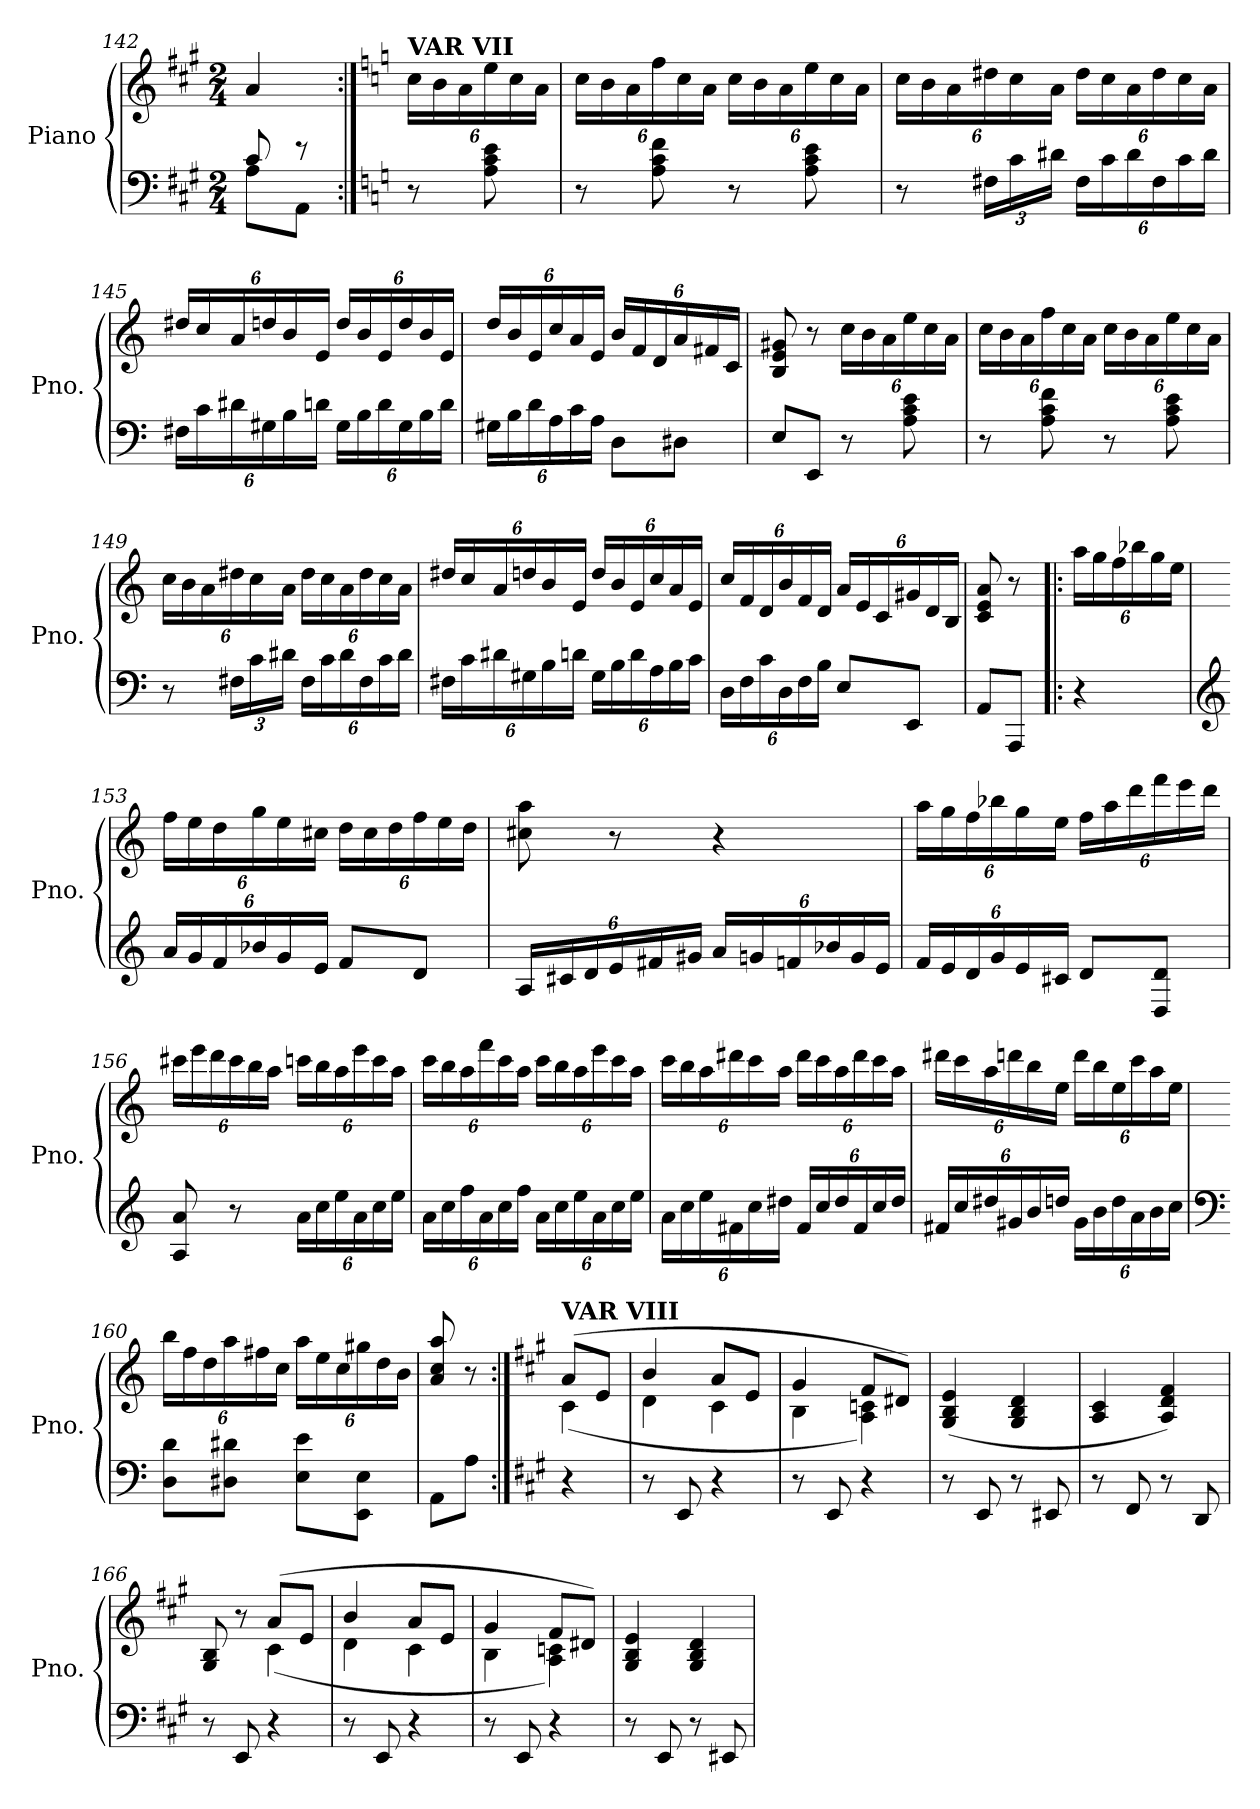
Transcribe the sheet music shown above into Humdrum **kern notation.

**kern	**kern
*part1	*part1
*staff2	*staff1
*I"Piano	*
*I'Pno.	*
!!LO:LB:g=z
*clefF4	*clefG2
*k[f#c#g#]	*k[f#c#g#]
*M2/4	*M2/4
=142	=142
*^	*
8c#/	8A\L	4a/
8r	8AA\J	.
*v	*v	*
=142X14:|!	=142X14:|!
*k[]	*k[]
*	*Xbrackettup
*^	*
!	!	!LO:TX:a:B:t=VAR VII
*v	*v	*
8r	24cc\LL
.	24b\
.	24a\
8A\ 8c\ 8e\	24ee\
.	24cc\
.	24a\JJ
=143	=143
8r	24cc\LL
.	24b\
.	24a\
8A\ 8c\ 8f\	24ff\
.	24cc\
.	24a\JJ
8r	24cc\LL
.	24b\
.	24a\
8A\ 8c\ 8e\	24ee\
.	24cc\
.	24a\JJ
=144	=144
8r	24cc\LL
.	24b\
.	24a\
*Xbrackettup	*
24F#X\LL	24dd#X\
24c\	24cc\
24d#X\JJ	24a\JJ
24F#\LL	24dd#\LL
24c\	24cc\
24d#\	24a\
24F#\	24dd#\
24c\	24cc\
24d#\JJ	24a\JJ
!!LO:PB:g=z
=145	=145
24F#X\LL	24dd#X/LL
24c\	24cc/
24d#X\	24a/
24G#X\	24ddn/
24B\	24b/
24dn\JJ	24e/JJ
24G#\LL	24dd/LL
24B\	24b/
24d\	24e/
24G#\	24dd/
24B\	24b/
24d\JJ	24e/JJ
=146	=146
24G#X\LL	24dd/LL
24B\	24b/
24d\	24e/
24A\	24cc/
24c\	24a/
24A\JJ	24e/JJ
8D\L	24b/LL
.	24f/
.	24d/
8D#X\J	24a/
.	24f#X/
.	24c/JJ
=147	=147
8E/L	8B/ 8e/ 8g#X/
8EE/J	8r
8r	24cc\LL
.	24b\
.	24a\
8A\ 8c\ 8e\	24ee\
.	24cc\
.	24a\JJ
=148	=148
8r	24cc\LL
.	24b\
.	24a\
8A\ 8c\ 8f\	24ff\
.	24cc\
.	24a\JJ
8r	24cc\LL
.	24b\
.	24a\
8A\ 8c\ 8e\	24ee\
.	24cc\
.	24a\JJ
!!LO:LB:g=z
=149	=149
8r	24cc\LL
.	24b\
.	24a\
24F#X\LL	24dd#X\
24c\	24cc\
24d#X\JJ	24a\JJ
24F#\LL	24dd#\LL
24c\	24cc\
24d#\	24a\
24F#\	24dd#\
24c\	24cc\
24d#\JJ	24a\JJ
=150	=150
24F#X\LL	24dd#X/LL
24c\	24cc/
24d#X\	24a/
24G#X\	24ddn/
24B\	24b/
24dn\JJ	24e/JJ
24G#\LL	24dd/LL
24B\	24b/
24d\	24e/
24A\	24cc/
24B\	24a/
24c\JJ	24e/JJ
=151	=151
24D\LL	24cc/LL
24F\	24f/
24c\	24d/
24D\	24b/
24F\	24f/
24B\JJ	24d/JJ
8E/L	24a/LL
.	24e/
.	24c/
8EE/J	24g#X/
.	24d/
.	24B/JJ
=152	=152
8AA/L	8c/ 8e/ 8a/
8AAA/J	8r
!!LO:LB:g=z
=152X15!|:	=152X15!|:
4r	24aa\LL
.	24gg\
.	24ff\
.	24bb-X\
.	24gg\
.	24ee\JJ
=153	=153
*clefG2	*
24a/LL	24ff\LL
24g/	24ee\
24f/	24dd\
24b-X/	24gg\
24g/	24ee\
24e/JJ	24cc#X\JJ
8f/L	24dd\LL
.	24cc#\
.	24dd\
8d/J	24ff\
.	24ee\
.	24dd\JJ
=154	=154
24A/LL	8cc#X\ 8aa\
24c#X/	.
24d/	.
24e/	8r
24f#X/	.
24g#X/JJ	.
24a/LL	4r
24gn/	.
24fn/	.
24b-X/	.
24g/	.
24e/JJ	.
!!LO:LB:g=z
=155	=155
24f/LL	24aa\LL
24e/	24gg\
24d/	24ff\
24g/	24bb-X\
24e/	24gg\
24c#X/JJ	24ee\JJ
8d/L	24ff\LL
.	24aa\
.	24ddd\
8D/ 8d/J	24fff\
.	24eee\
.	24ddd\JJ
=156	=156
8A/ 8a/	24ccc#X\LL
.	24eee\
.	24ddd\
8r	24ccc#\
.	24bb\
.	24aa\JJ
24a\LL	24cccn\LL
24cc\	24bb\
24ee\	24aa\
24a\	24eee\
24cc\	24ccc\
24ee\JJ	24aa\JJ
=157	=157
24a\LL	24ccc\LL
24cc\	24bb\
24ff\	24aa\
24a\	24fff\
24cc\	24ccc\
24ff\JJ	24aa\JJ
24a\LL	24ccc\LL
24cc\	24bb\
24ee\	24aa\
24a\	24eee\
24cc\	24ccc\
24ee\JJ	24aa\JJ
!!LO:LB:g=z
=158	=158
24a\LL	24ccc\LL
24cc\	24bb\
24ee\	24aa\
24f#X\	24ddd#X\
24cc\	24ccc\
24dd#X\JJ	24aa\JJ
24f#/LL	24ddd#\LL
24cc/	24ccc\
24dd#/	24aa\
24f#/	24ddd#\
24cc/	24ccc\
24dd#/JJ	24aa\JJ
=159	=159
24f#X/LL	24ddd#X\LL
24cc/	24ccc\
24dd#X/	24aa\
24g#X/	24dddn\
24b/	24bb\
24ddn/JJ	24ee\JJ
24g#\LL	24ddd\LL
24b\	24bb\
24dd\	24ee\
24a\	24ccc\
24b\	24aa\
24cc\JJ	24ee\JJ
=160	=160
*clefF4	*
8D\ 8d\L	24bb\LL
.	24ff\
.	24dd\
8D#X\ 8d#X\J	24aa\
.	24ff#X\
.	24cc\JJ
8E\ 8e\L	24aa\LL
.	24ee\
.	24cc\
8EE\ 8E\J	24gg#X\
.	24dd\
.	24b\JJ
!!LO:LB:g=z
=161	=161
8AA\L	8a/ 8cc/ 8aa/
8A\J	8r
=161X16:|!	=161X16:|!
*k[f#c#g#]	*k[f#c#g#]
*	*^
!	!LO:TX:a:B:t=VAR VIII	!
4r	(>8a/L	(<4c#\
.	8e/J	.
=162	=162	=162
8r	4b/	4d\
8EE/	.	.
4r	8a/L	4c#\
.	8e/J	.
=163	=163	=163
8r	4g#/	4B\
8EE/	.	.
4r	8f#/L	4A\ 4cn\)
.	8d#X/J)	.
*	*v	*v
=164	=164
8r	(>4G#/ 4B/ 4e/
8EE/	.
8r	4G#/ 4B/ 4d/
8EE#X/	.
=165	=165
8r	4A/ 4c#/
8FF#/	.
8r	4A/ 4d/ 4f#/)
8DD/	.
=166	=166
*	*^
8r	8G#/ 8B/	4ryy
8EE/	8r	.
4r	(>8a/L	(<4c#\
.	8e/J	.
=167	=167	=167
8r	4b/	4d\
8EE/	.	.
4r	8a/L	4c#\
.	8e/J	.
=168	=168	=168
8r	4g#/	4B\
8EE/	.	.
4r	8f#/L	4A\ 4cn\)
.	8d#X/J)	.
*	*v	*v
!!LO:PB:g=z
=169	=169
8r	4G#/ 4B/ 4e/
8EE/	.
8r	4G#/ 4B/ 4d/
8EE#X/	.
=	=
*-	*-
